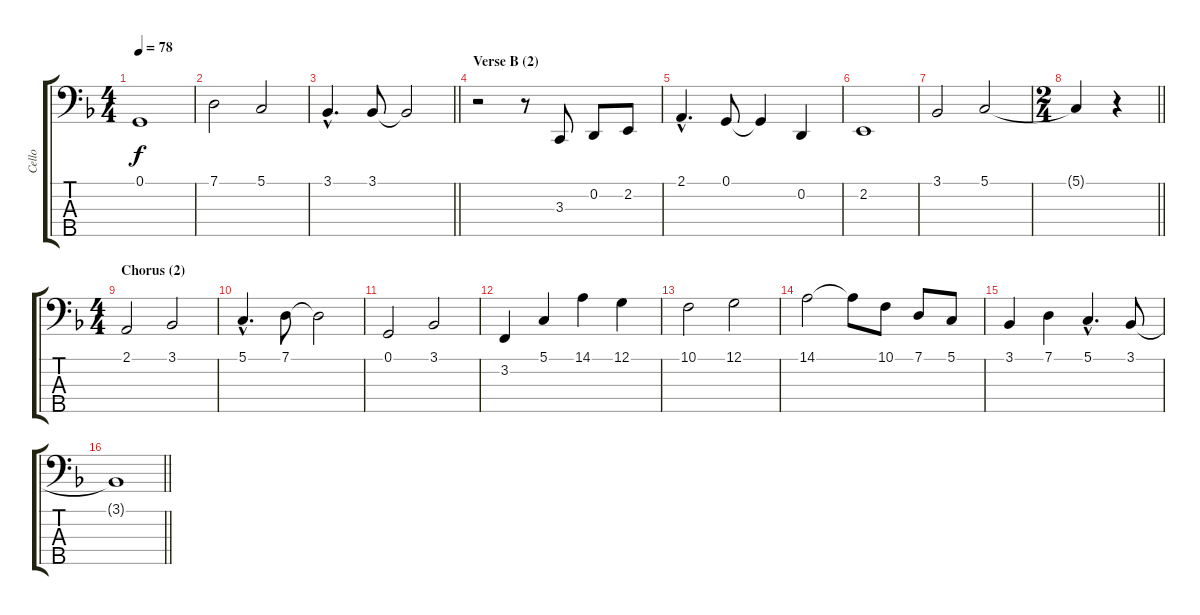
\track ("Cello" "Cello") {instrument cello}
\staff {score tabs}
\tuning (G2 D2 A1 E1 B0) {hide}
\ts (4 4)
\tempo 78
\clef f4
\ks f
0.1.1{dy f} |
7.1.2 5.1.2 |
\barLineRight lightlight
3.1{hac}.4{d} 3.1.8 3.1{t}.2 |
\section ("" "Verse B (2)")
r.2 r.8 3.3.8 0.2.8 2.2.8 |
2.1{hac}.4{d} 0.1.8 0.1{t}.4 0.2.4 |
2.2.1 |
3.1.2 5.1.2 |
\ts (2 4)
\barLineRight lightlight
5.1{t}.4 r.4 |
\ts (4 4)
\section ("" "Chorus (2)")
2.1.2 3.1.2 |
5.1{hac}.4{d} 7.1.8 7.1{t}.2 |
0.1.2 3.1.2 |
3.2.4 5.1.4 14.1.4 12.1.4 |
10.1.2 12.1.2 |
14.1.2 14.1{t}.8 10.1.8 7.1.8 5.1.8 |
3.1.4 7.1.4 5.1{hac}.4{d} 3.1.8 |
\barLineRight lightlight
3.1{t}.1
